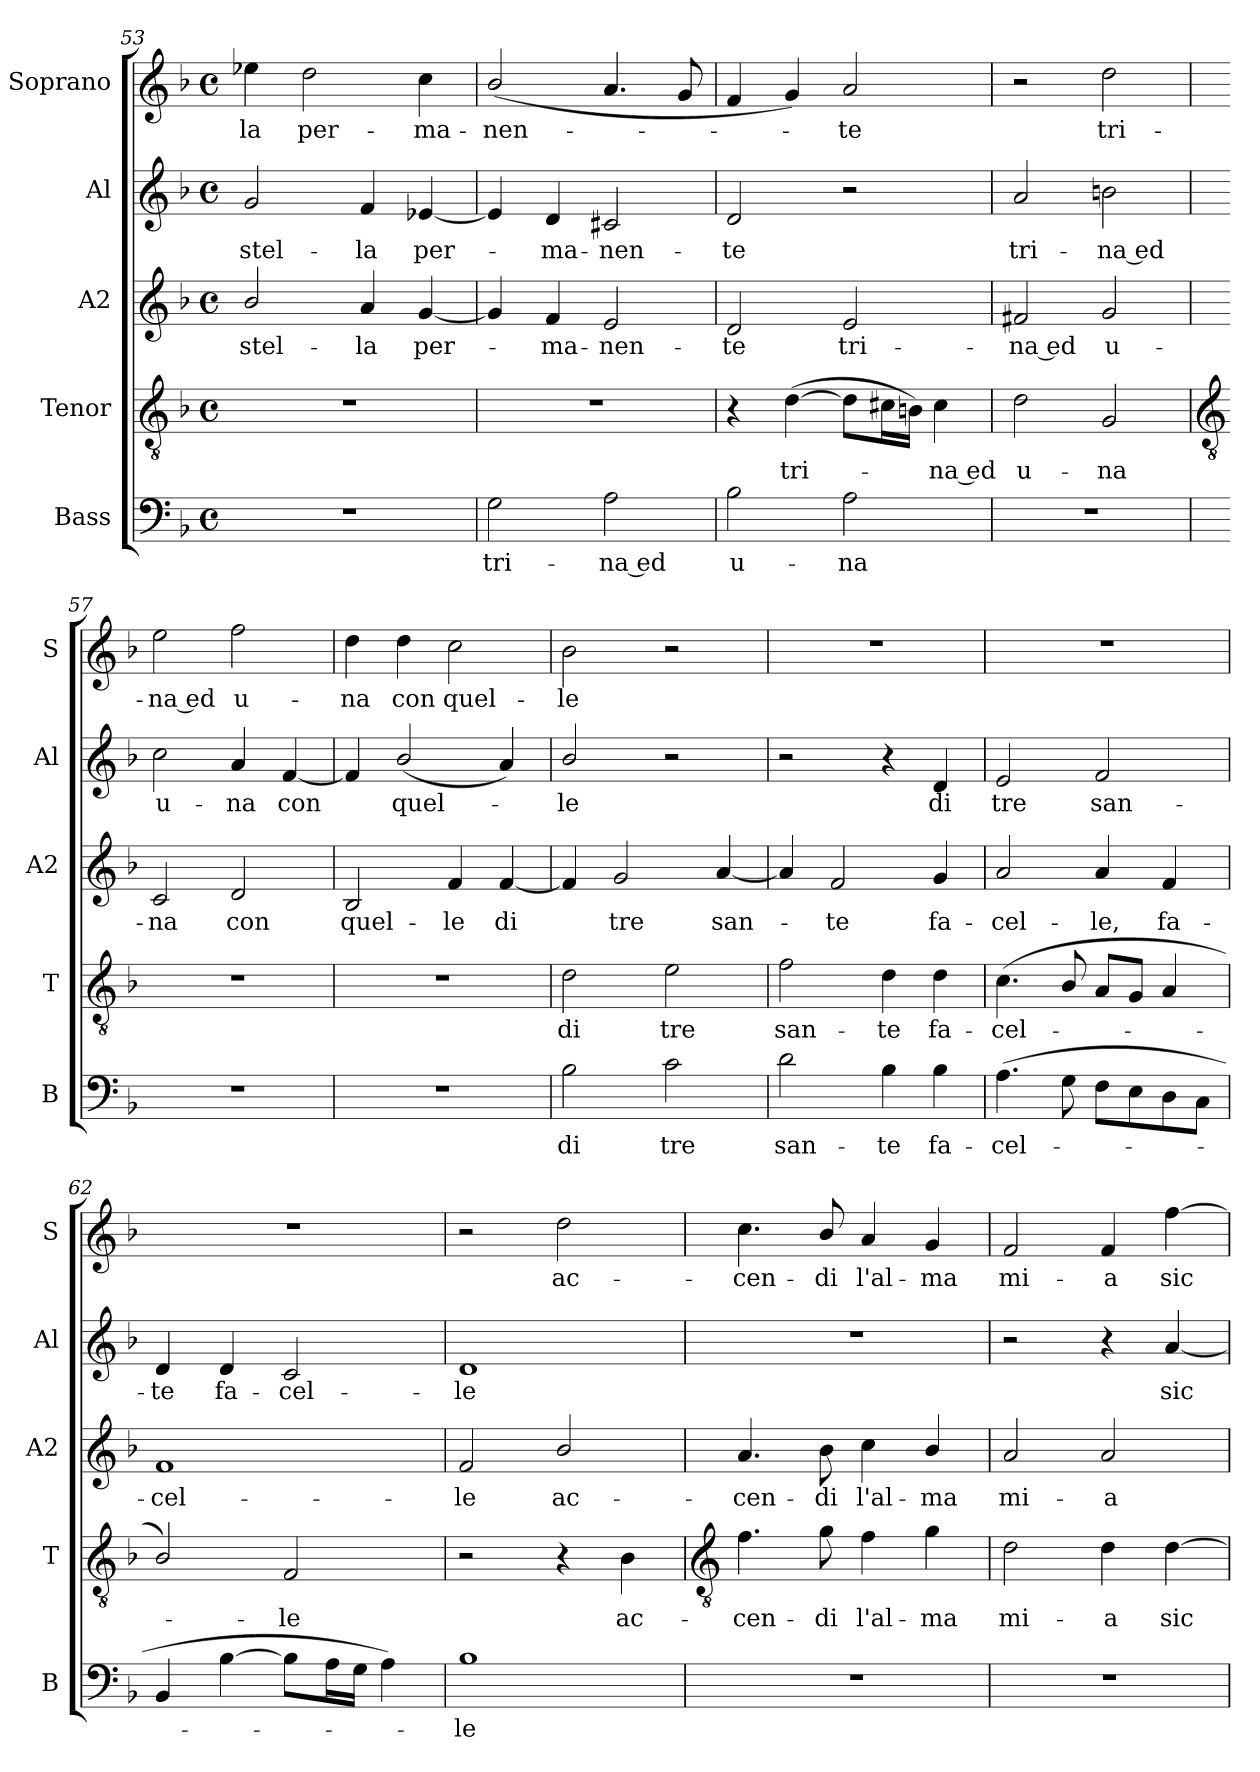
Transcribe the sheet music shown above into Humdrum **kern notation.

**kern	**text	**kern	**text	**kern	**text	**kern	**text	**kern	**text
*part5	*part5	*part4	*part4	*part3	*part3	*part2	*part2	*part1	*part1
*staff5	*staff5	*staff4	*staff4	*staff3	*staff3	*staff2	*staff2	*staff1	*staff1
*I"Bass	*	*I"Tenor	*	*I"A2	*	*I"Al	*	*I"Soprano	*
*I'B	*	*I'T	*	*I'A2	*	*I'Al	*	*I'S	*
*clefF4	*	*clefGv2	*	*clefG2	*	*clefG2	*	*clefG2	*
*k[b-]	*	*k[b-]	*	*k[b-]	*	*k[b-]	*	*k[b-]	*
*F:	*	*F:	*	*F:	*	*F:	*	*F:	*
*M4/4	*	*M4/4	*	*M4/4	*	*M4/4	*	*M4/4	*
*met(c)	*	*met(c)	*	*met(c)	*	*met(c)	*	*met(c)	*
=53	=53	=53	=53	=53	=53	=53	=53	=53	=53
!	!	!	!	!	!LO:LY:b	!	!LO:LY:b	!	!LO:LY:b
1r	.	1r	.	2b-/	stel-	2g	stel-	4ee-X	-la
!	!	!	!	!	!	!	!	!	!LO:LY:b
.	.	.	.	.	.	.	.	2dd	per-
!	!	!	!	!	!LO:LY:b	!	!LO:LY:b	!	!
.	.	.	.	4a	-la	4f	-la	.	.
!	!	!	!	!	!LO:LY:b	!	!LO:LY:b	!	!LO:LY:b
.	.	.	.	[4g	per-	[4e-X	per-	4cc	-ma-
=54	=54	=54	=54	=54	=54	=54	=54	=54	=54
!	!LO:LY:b	!	!	!	!	!	!	!	!LO:LY:b
2G	tri-	1r	.	4g]	.	4e-]	.	(<2b-/	-nen-
!	!	!	!	!	!LO:LY:b	!	!LO:LY:b	!	!
.	.	.	.	4f	ma-	4d	ma-	.	.
!	!LO:LY:b	!	!	!	!LO:LY:b	!	!LO:LY:b	!	!
2A	-na ed	.	.	2e	-nen-	2c#X	-nen-	4.a	.
.	.	.	.	.	.	.	.	8g	.
=55	=55	=55	=55	=55	=55	=55	=55	=55	=55
!	!LO:LY:b	!	!	!	!LO:LY:b	!	!LO:LY:b	!	!
2B-	u-	4r	.	2d	-te	2d	-te	4f	.
!	!	!	!LO:LY:b	!	!	!	!	!	!
.	.	(>[4d	tri-	.	.	.	.	4g)	.
!	!LO:LY:b	!	!	!	!LO:LY:b	!	!	!	!LO:LY:b
2A	-na	8dL]	.	2e	tri-	2r	.	2a	te
.	.	16c#XL	.	.	.	.	.	.	.
.	.	16BnJJ)	.	.	.	.	.	.	.
!	!	!	!LO:LY:b	!	!	!	!	!	!
.	.	4c#	na ed	.	.	.	.	.	.
=56	=56	=56	=56	=56	=56	=56	=56	=56	=56
!	!	!	!LO:LY:b	!	!LO:LY:b	!	!LO:LY:b	!	!
1r	.	2d	u-	2f#X	-na ed	2a	tri-	2r	.
!	!	!	!LO:LY:b	!	!LO:LY:b	!	!LO:LY:b	!	!LO:LY:b
.	.	2G	-na	2g	u-	2bn	-na ed	2dd	tri-
!!LO:LB:g=z
=57	=57	=57	=57	=57	=57	=57	=57	=57	=57
*	*	*clefGv2	*	*	*	*	*	*	*
!	!	!	!	!	!LO:LY:b	!	!LO:LY:b	!	!LO:LY:b
1r	.	1r	.	2c	-na	2cc	u-	2ee	-na ed
!	!	!	!	!	!LO:LY:b	!	!LO:LY:b	!	!LO:LY:b
.	.	.	.	2d	con	4a	-na	2ff	u-
!	!	!	!	!	!	!	!LO:LY:b	!	!
.	.	.	.	.	.	[4f	con	.	.
=58	=58	=58	=58	=58	=58	=58	=58	=58	=58
!	!	!	!	!	!LO:LY:b	!	!	!	!LO:LY:b
1r	.	1r	.	2B-	quel-	4f]	.	4dd	-na
!	!	!	!	!	!	!	!LO:LY:b	!	!LO:LY:b
.	.	.	.	.	.	(<2b-/	quel-	4dd	con
!	!	!	!	!	!LO:LY:b	!	!	!	!LO:LY:b
.	.	.	.	4f	-le	.	.	2cc	quel-
!	!	!	!	!	!LO:LY:b	!	!	!	!
.	.	.	.	[4f	di	4a)	.	.	.
=59	=59	=59	=59	=59	=59	=59	=59	=59	=59
!	!LO:LY:b	!	!LO:LY:b	!	!	!	!LO:LY:b	!	!LO:LY:b
2B-	di	2d	di	4f]	.	2b-/	le	2b-	-le
!	!	!	!	!	!LO:LY:b	!	!	!	!
.	.	.	.	2g	tre	.	.	.	.
!	!LO:LY:b	!	!LO:LY:b	!	!	!	!	!	!
2c	tre	2e	tre	.	.	2r	.	2r	.
!	!	!	!	!	!LO:LY:b	!	!	!	!
.	.	.	.	[4a	san-	.	.	.	.
=60	=60	=60	=60	=60	=60	=60	=60	=60	=60
!	!LO:LY:b	!	!LO:LY:b	!	!	!	!	!	!
2d	san-	2f	san-	4a]	.	2r	.	1r	.
!	!	!	!	!	!LO:LY:b	!	!	!	!
.	.	.	.	2f	te	.	.	.	.
!	!LO:LY:b	!	!LO:LY:b	!	!	!	!	!	!
4B-	-te	4d	-te	.	.	4r	.	.	.
!	!LO:LY:b	!	!LO:LY:b	!	!LO:LY:b	!	!LO:LY:b	!	!
4B-	fa-	4d	fa-	4g	fa-	4d	di	.	.
=61	=61	=61	=61	=61	=61	=61	=61	=61	=61
!	!LO:LY:b	!	!LO:LY:b	!	!LO:LY:b	!	!LO:LY:b	!	!
(>4.A	-cel-	(<4.c	-cel-	2a	-cel-	2e	tre	1r	.
8G	.	8B-/	.	.	.	.	.	.	.
!	!	!	!	!	!LO:LY:b	!	!LO:LY:b	!	!
8FL	.	8AL	.	4a	-le,	2f	san-	.	.
8E	.	8GJ	.	.	.	.	.	.	.
!	!	!	!	!	!LO:LY:b	!	!	!	!
8D	.	4A	.	4f	fa-	.	.	.	.
8CJ	.	.	.	.	.	.	.	.	.
=62	=62	=62	=62	=62	=62	=62	=62	=62	=62
!	!	!	!	!	!LO:LY:b	!	!LO:LY:b	!	!
4BB-	.	2B-/)	.	1f	-cel-	4d	-te	1r	.
!	!	!	!	!	!	!	!LO:LY:b	!	!
[4B-	.	.	.	.	.	4d	fa-	.	.
!	!	!	!LO:LY:b	!	!	!	!LO:LY:b	!	!
8B-L]	.	2F	le	.	.	2c	-cel-	.	.
16AL	.	.	.	.	.	.	.	.	.
16GJJ	.	.	.	.	.	.	.	.	.
4A)	.	.	.	.	.	.	.	.	.
=63	=63	=63	=63	=63	=63	=63	=63	=63	=63
!	!LO:LY:b	!	!	!	!LO:LY:b	!	!LO:LY:b	!	!
1B-	le	2r	.	2f	-le	1d	-le	2r	.
!	!	!	!	!	!LO:LY:b	!	!	!	!LO:LY:b
.	.	4r	.	2b-/	ac-	.	.	2dd	ac-
!	!	!	!LO:LY:b	!	!	!	!	!	!
.	.	4B-	ac-	.	.	.	.	.	.
!!LO:LB:g=z
=64	=64	=64	=64	=64	=64	=64	=64	=64	=64
*	*	*clefGv2	*	*	*	*	*	*	*
!	!	!	!LO:LY:b	!	!LO:LY:b	!	!	!	!LO:LY:b
1r	.	4.f	-cen-	4.a	-cen-	1r	.	4.cc	-cen-
!	!	!	!LO:LY:b	!	!LO:LY:b	!	!	!	!LO:LY:b
.	.	8g	-di	8b-	-di	.	.	8b-/	-di
!	!	!	!LO:LY:b	!	!LO:LY:b	!	!	!	!LO:LY:b
.	.	4f	l'al-	4cc	l'al-	.	.	4a	l'al-
!	!	!	!LO:LY:b	!	!LO:LY:b	!	!	!	!LO:LY:b
.	.	4g	-ma	4b-/	-ma	.	.	4g	-ma
=65	=65	=65	=65	=65	=65	=65	=65	=65	=65
!	!	!	!LO:LY:b	!	!LO:LY:b	!	!	!	!LO:LY:b
1r	.	2d	mi-	2a	mi-	2r	.	2f	mi-
!	!	!	!LO:LY:b	!	!LO:LY:b	!	!	!	!LO:LY:b
.	.	4d	-a	2a	-a	4r	.	4f	-a
!	!	!	!LO:LY:b	!	!	!	!LO:LY:b	!	!LO:LY:b
.	.	[4d	sic-	.	.	[4a	sic-	[4ff	sic-
=	=	=	=	=	=	=	=	=	=
*-	*-	*-	*-	*-	*-	*-	*-	*-	*-
